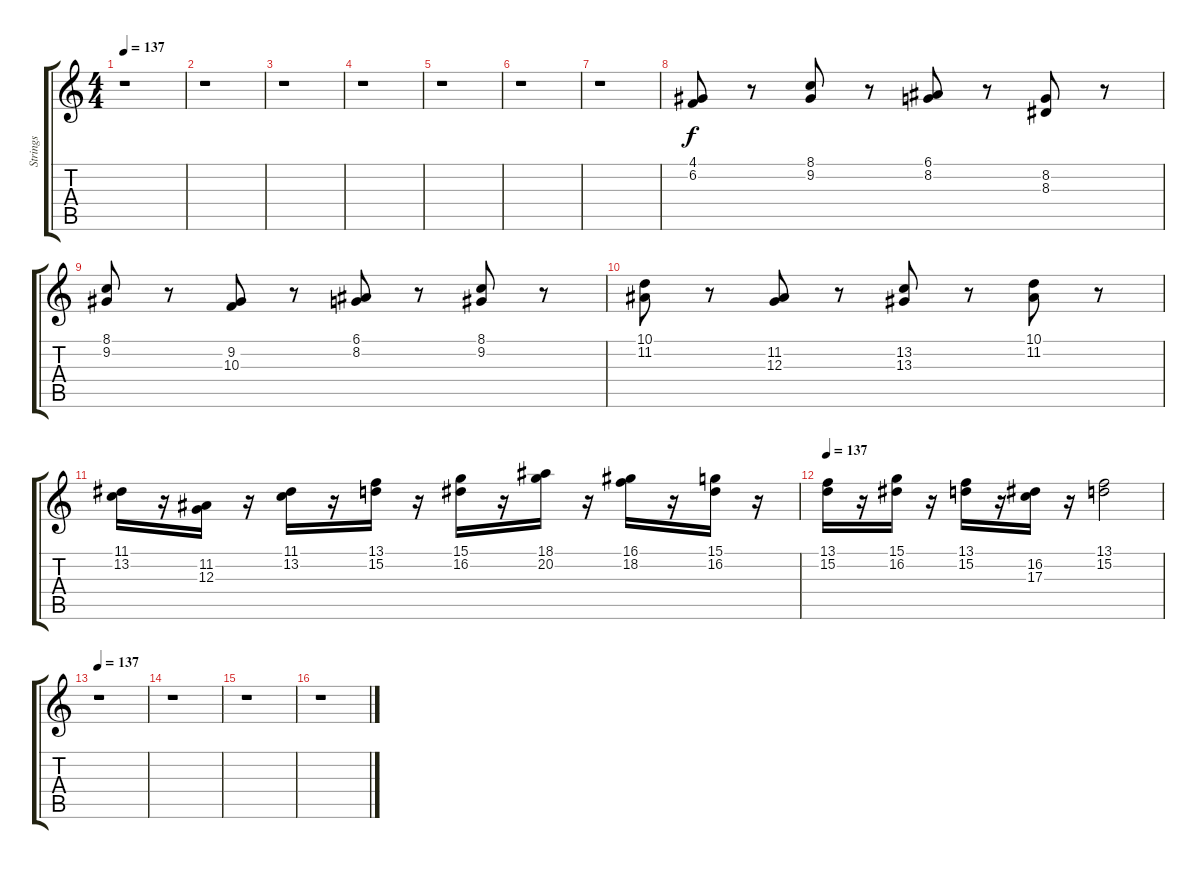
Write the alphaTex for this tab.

\track ("Strings" "Strings") {instrument stringensemble1}
\staff {score tabs}
\tuning (E4 B3 G3 D3 A2 E2) {hide}
\ts (4 4)
\tempo 137
\clef g2
\ks c
r.1{dy f} |
r.1 |
r.1 |
r.1 |
r.1 |
r.1 |
r.1 |
(4.1 6.2).8 r.8 (8.1 9.2).8 r.8 (6.1 8.2).8 r.8 (8.2 8.3).8 r.8 |
(8.1 9.2).8 r.8 (9.2 10.3).8 r.8 (6.1 8.2).8 r.8 (8.1 9.2).8 r.8 |
(10.1 11.2).8 r.8 (11.2 12.3).8 r.8 (13.2 13.3).8 r.8 (10.1 11.2).8 r.8 |
(11.1 13.2).16 r.16 (11.2 12.3).16 r.16 (11.1 13.2).16 r.16 (13.1 15.2).16 r.16 (15.1 16.2).16 r.16 (18.1 20.2).16 r.16 (16.1 18.2).16 r.16 (15.1 16.2).16 r.16 |
\tempo 137
(13.1 15.2).16 r.16 (15.1 16.2).16 r.16 (13.1 15.2).16 r.16 (16.2 17.3).16 r.16 (13.1 15.2).2 |
\tempo 137
r.1 |
r.1 |
r.1 |
r.1
